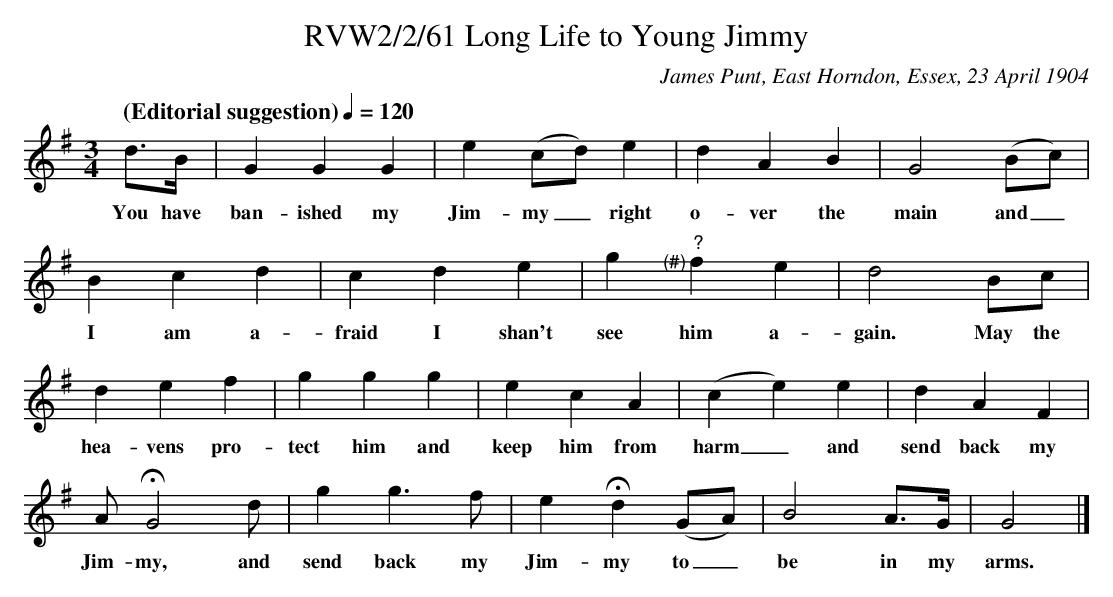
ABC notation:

X:1
T:RVW2/2/61 Long Life to Young Jimmy
C: James Punt, East Horndon, Essex, 23 April 1904
L:1/4
Q: "(Editorial suggestion)" 1/4=120
M:3/4
K:G
d3/4B/4 | G G G | e (c/2d/2) e | d A B | G2 (B/2c/2) |
w: You have ban-ished my Jim-my_ right o-ver the main and_
B c d | c d e | g "^?""<(#)"f e | d2 B/2c/2 |
w: I am a-fraid I shan't see him a-gain. May the
d e f | g g g | e c A | (c e) e | d A F |
w: hea-vens pro-tect him and keep him from harm_ and send back my
A/2 HG2 d/2 | g g3/2 f/2 | e Hd (G/2A/2) | B2 A3/4G/4 | G2 |]
w: Jim-my, and send back my Jim-my to_ be in my arms.
